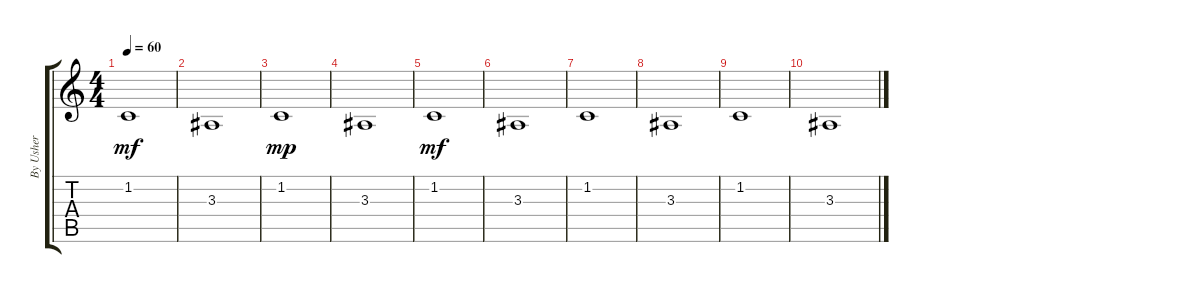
\track ("By Usher" "By Usher") {instrument stringensemble2}
\staff {score tabs}
\tuning (E4 B3 G3 D3 A2 E2) {hide}
\ts (4 4)
\tempo 60
\clef g2
\ks c
1.2.1{dy mf} |
3.3.1 |
1.2.1{dy mp} |
3.3.1 |
1.2.1{dy mf} |
3.3.1 |
1.2.1{volume 16} |
3.3.1{volume 12} |
1.2.1{volume 8} |
3.3.1{volume 4}
